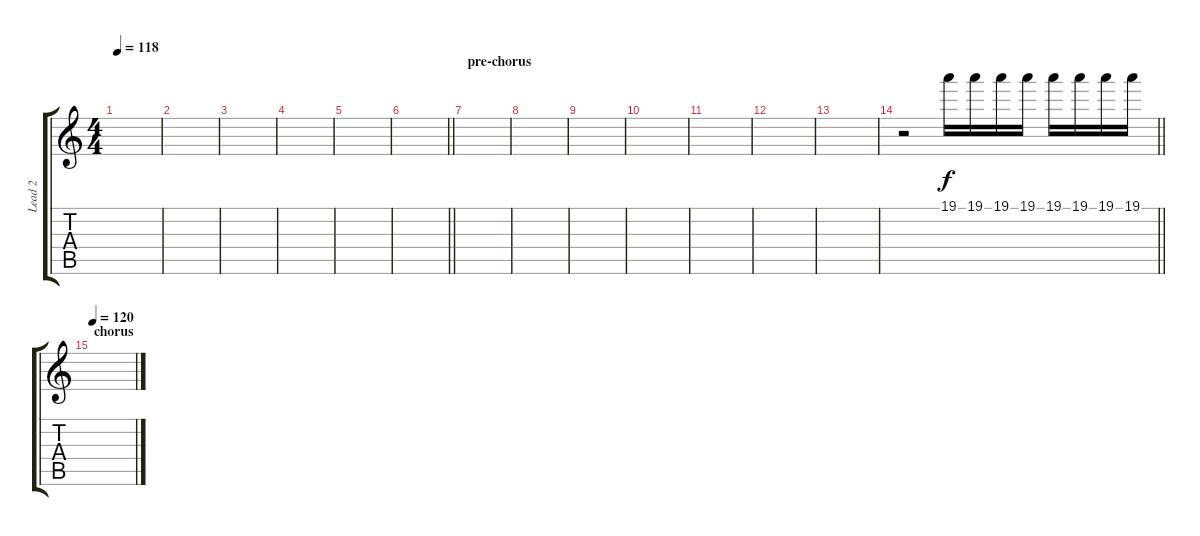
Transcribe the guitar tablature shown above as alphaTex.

\track ("Lead 2" "Lead 2") {instrument distortionguitar}
\staff {score tabs}
\tuning (D4 A3 F3 C3 G2 C2) {hide}
\ts (4 4)
\tempo 118
\clef g2
\ks c
|
|
|
|
|
\barLineRight lightlight
|
\section ("" "pre-chorus")
|
|
|
|
|
|
|
\barLineRight lightlight
r.2 19.1.16 19.1.16 19.1.16 19.1.16 19.1.16 19.1.16 19.1.16 19.1.16 |
\section ("" "chorus")
\tempo 120
